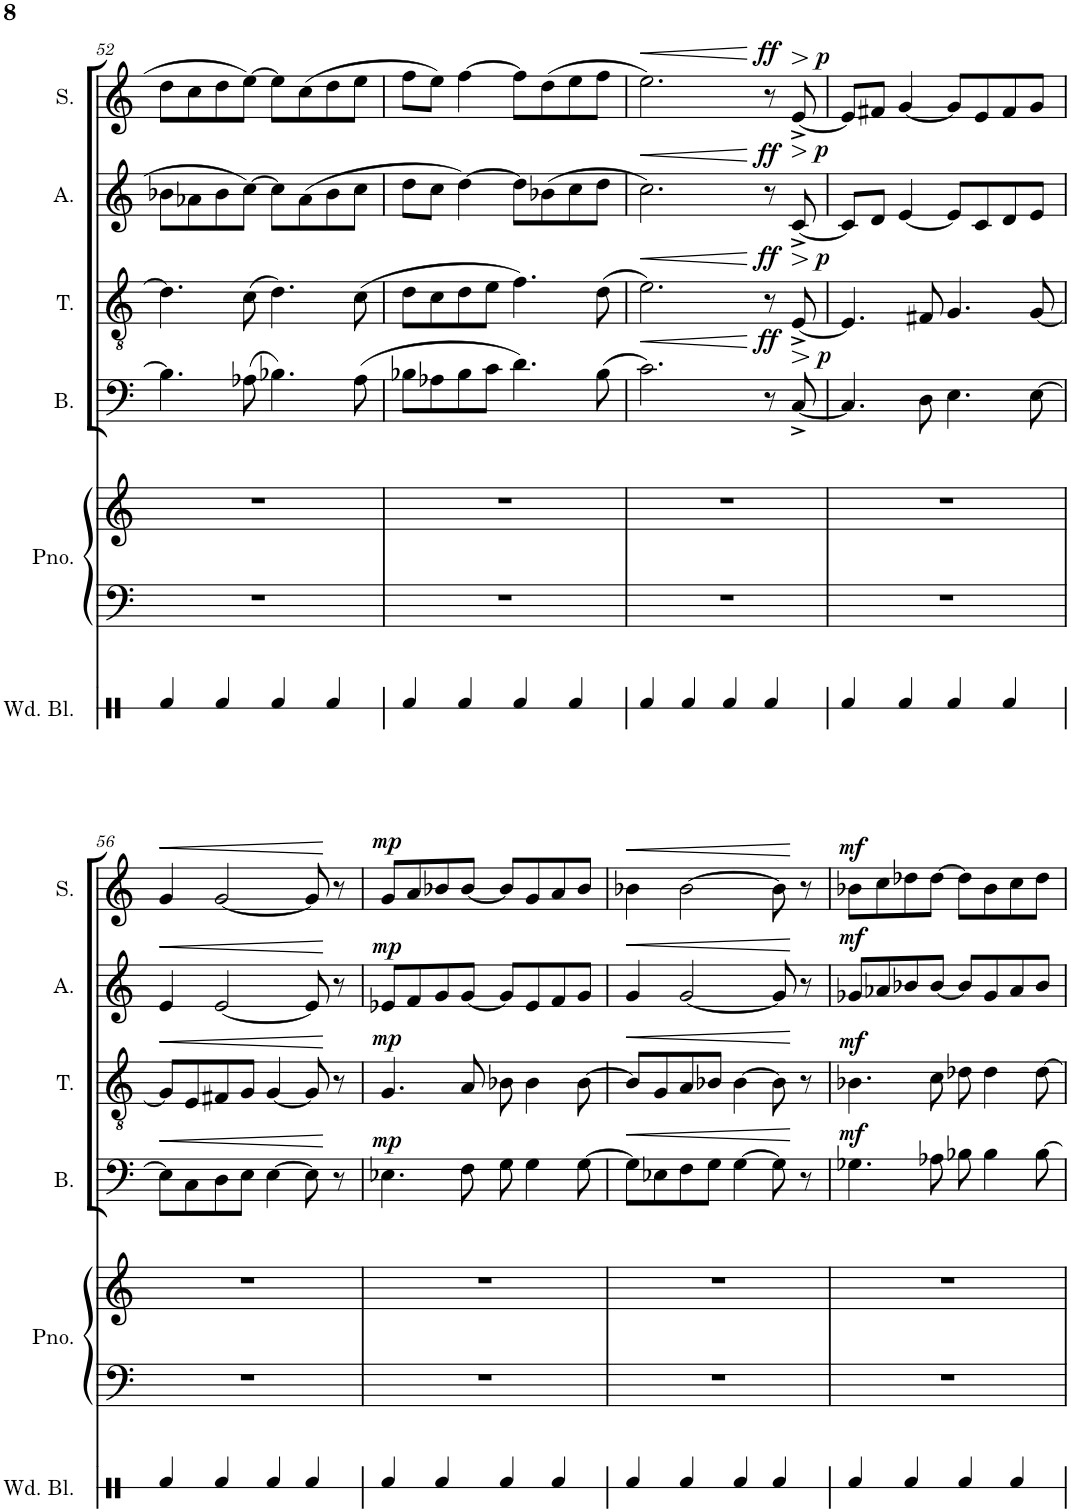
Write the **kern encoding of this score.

**kern	**kern	**kern	**kern	**dynam	**kern	**dynam	**kern	**dynam	**kern	**dynam
*part6	*part5	*part5	*part4	*part4	*part3	*part3	*part2	*part2	*part1	*part1
*staff7	*staff6	*staff5	*staff4	*staff4	*staff3	*staff3	*staff2	*staff2	*staff1	*staff1
*I"Wood Blocks	*I"Piano	*	*I"Bass	*	*I"Tenor	*	*I"Alto	*	*I"Soprano	*
*I'Wd. Bl.	*I'Pno.	*	*I'B.	*	*I'T.	*	*I'A.	*	*I'S.	*
!!LO:PB:g=z
*clefX	*clefF4	*clefG2	*clefF4	*	*clefGv2	*	*clefG2	*	*clefG2	*
*k[]	*k[]	*k[]	*k[]	*	*k[]	*	*k[]	*	*k[]	*
*M4/4	*M4/4	*M4/4	*M4/4	*	*M4/4	*	*M4/4	*	*M4/4	*
*met(c)	*met(c)	*met(c)	*met(c)	*	*met(c)	*	*met(c)	*	*met(c)	*
=52	=52	=52	=52	=52	=52	=52	=52	=52	=52	=52
4Rf/	1r	1r	4.B-\]	.	4.d\]	.	8b-X\L	.	8dd\L	.
.	.	.	.	.	.	.	8a-X\	.	8cc\	.
4Rf/	.	.	.	.	.	.	8b-\	.	8dd\	.
.	.	.	(8A-X\	.	(8c\	.	[8cc\J	.	[8ee\J	.
4Rf/	.	.	4.B-X\)	.	4.d\)	.	8cc\L]	.	8ee\L]	.
.	.	.	.	.	.	.	(8a-\	.	(8cc\	.
4Rf/	.	.	.	.	.	.	8b-\	.	8dd\	.
.	.	.	(8A-\	.	(8c\	.	8cc\J	.	8ee\J	.
=53	=53	=53	=53	=53	=53	=53	=53	=53	=53	=53
4Rf/	1r	1r	8B-X\L	.	8d\L	.	8dd\L	.	8ff\L	.
.	.	.	8A-X\	.	8c\	.	8cc\J	.	8ee\J)	.
4Rf/	.	.	8B-\	.	8d\	.	[4dd\)	.	[4ff\	.
.	.	.	8c\J	.	8e\J	.	.	.	.	.
4Rf/	.	.	4.d\)	.	4.f\)	.	8dd\L]	.	8ff\L]	.
.	.	.	.	.	.	.	(8b-X\	.	(8dd\	.
4Rf/	.	.	.	.	.	.	8cc\	.	8ee\	.
.	.	.	(8B-\	.	(8d\	.	8dd\J	.	8ff\J	.
=54	=54	=54	=54	=54	=54	=54	=54	=54	=54	=54
!	!	!	!	!LO:HP:b	!	!LO:HP:b	!	!LO:HP:b	!	!LO:HP:b
4Rf/	1r	1r	2.c\)	<	2.e\)	<	2.cc\)	<	2.ee\)	<
4Rf/	.	.	.	.	.	.	.	.	.	.
4Rf/	.	.	.	.	.	.	.	.	.	.
!	!	!	!	!LO:DY:n=1:a	!	!LO:DY:n=1:a	!	!LO:DY:n=1:a	!	!LO:DY:n=1:a
4Rf/	.	.	8r	[ ff	8r	[ ff	8r	[ ff	8r	[ ff
!	!	!	!	!LO:HP:b	!	!LO:HP:b	!	!LO:HP:b	!	!LO:HP:b
.	.	.	[8C^/	>	[8E^/	>	[8c^/	>	[8e^/	>
.	.	.	.	]	.	]	.	]	.	]
=55	=55	=55	=55	=55	=55	=55	=55	=55	=55	=55
!	!	!	!	!LO:DY:a	!	!LO:DY:a	!	!LO:DY:a	!	!LO:DY:a
4Rf/	1r	1r	4.C/]	p	4.E/]	p	8c/L]	p	8e/L]	p
.	.	.	.	.	.	.	8d/J	.	8f#X/J	.
4Rf/	.	.	.	.	.	.	[4e/	.	[4g/	.
.	.	.	8D\	.	8F#X/	.	.	.	.	.
4Rf/	.	.	4.E\	.	4.G/	.	8e/L]	.	8g/L]	.
.	.	.	.	.	.	.	8c/	.	8e/	.
4Rf/	.	.	.	.	.	.	8d/	.	8f#/	.
.	.	.	[8E\	.	[8G/	.	8e/J	.	8g/J	.
!!LO:LB:g=z
=56	=56	=56	=56	=56	=56	=56	=56	=56	=56	=56
!	!	!	!	!LO:HP:b	!	!LO:HP:b	!	!LO:HP:b	!	!LO:HP:b
4Rf/	1r	1r	8E\L]	<	8G/L]	<	4e/	<	4g/	<
.	.	.	8C\	.	8E/	.	.	.	.	.
4Rf/	.	.	8D\	.	8F#X/	.	[2e/	.	[2g/	.
.	.	.	8E\J	.	8G/J	.	.	.	.	.
4Rf/	.	.	[4E\	.	[4G/	.	.	.	.	.
4Rf/	.	.	8E\]	.	8G/]	.	8e/]	.	8g/]	.
.	.	.	8r	[	8r	[	8r	[	8r	[
=57	=57	=57	=57	=57	=57	=57	=57	=57	=57	=57
!	!	!	!	!LO:DY:a	!	!LO:DY:a	!	!LO:DY:a	!	!LO:DY:a
4Rf/	1r	1r	4.E-X\	mp	4.G/	mp	8e-X/L	mp	8g/L	mp
.	.	.	.	.	.	.	8f/	.	8a/	.
4Rf/	.	.	.	.	.	.	8g/	.	8b-X/	.
.	.	.	8F\	.	8A/	.	[8g/J	.	[8b-/J	.
4Rf/	.	.	8G\	.	8B-X\	.	8g/L]	.	8b-/L]	.
.	.	.	4G\	.	4B-\	.	8e-/	.	8g/	.
4Rf/	.	.	.	.	.	.	8f/	.	8a/	.
.	.	.	[8G\	.	[8B-\	.	8g/J	.	8b-/J	.
=58	=58	=58	=58	=58	=58	=58	=58	=58	=58	=58
!	!	!	!	!LO:HP:b	!	!LO:HP:b	!	!LO:HP:b	!	!LO:HP:b
4Rf/	1r	1r	8G\L]	<	8B-/L]	<	4g/	<	4b-X\	<
.	.	.	8E-X\	.	8G/	.	.	.	.	.
4Rf/	.	.	8F\	.	8A/	.	[2g/	.	[2b-\	.
.	.	.	8G\J	.	8B-X/J	.	.	.	.	.
4Rf/	.	.	[4G\	.	[4B-\	.	.	.	.	.
4Rf/	.	.	8G\]	.	8B-\]	.	8g/]	.	8b-\]	.
.	.	.	8r	[	8r	[	8r	[	8r	[
=59	=59	=59	=59	=59	=59	=59	=59	=59	=59	=59
!	!	!	!	!LO:DY:a	!	!LO:DY:a	!	!LO:DY:a	!	!LO:DY:a
4Rf/	1r	1r	4.G-X\	mf	4.B-X\	mf	8g-X/L	mf	8b-X\L	mf
.	.	.	.	.	.	.	8a-X/	.	8cc\	.
4Rf/	.	.	.	.	.	.	8b-X/	.	8dd-X\	.
.	.	.	8A-X\	.	8c\	.	[8b-/J	.	[8dd-\J	.
4Rf/	.	.	8B-X\	.	8d-X\	.	8b-/L]	.	8dd-\L]	.
.	.	.	4B-\	.	4d-\	.	8g-/	.	8b-\	.
4Rf/	.	.	.	.	.	.	8a-/	.	8cc\	.
.	.	.	[8B-\	.	[8d-\	.	8b-/J	.	8dd-\J	.
=	=	=	=	=	=	=	=	=	=	=
*-	*-	*-	*-	*-	*-	*-	*-	*-	*-	*-
